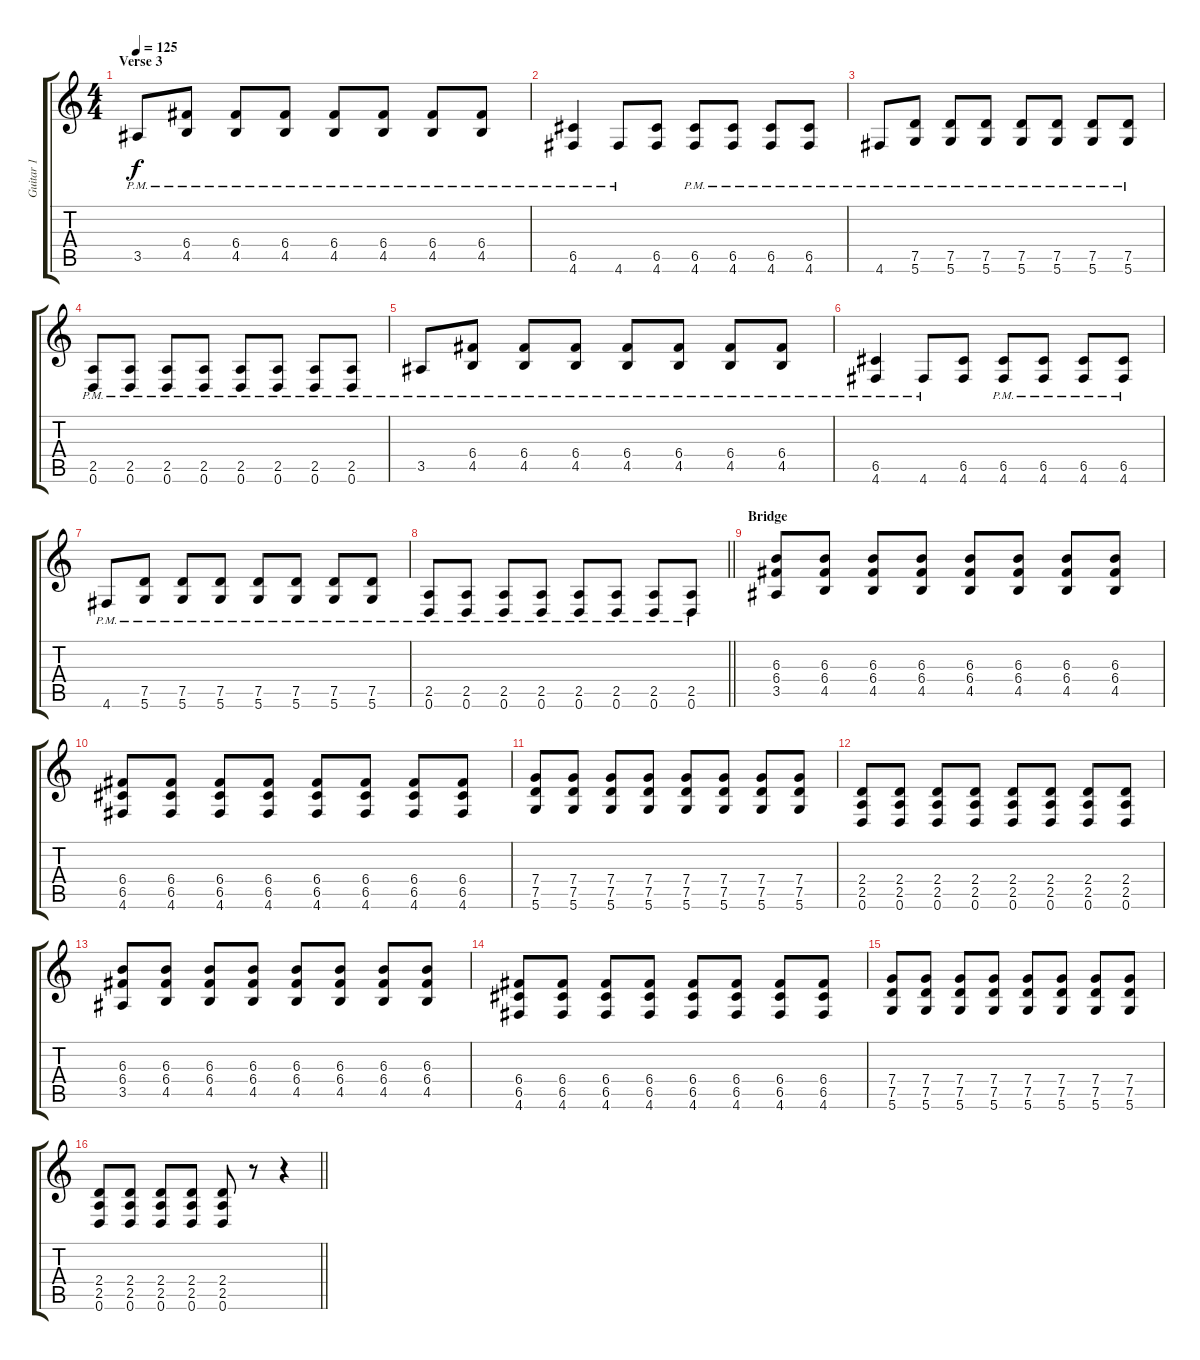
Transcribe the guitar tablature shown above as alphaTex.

\track ("Guitar 1" "Guitar 1") {instrument acousticguitarsteel}
\staff {score tabs}
\tuning (D4 A3 F3 C3 G2 D2) {hide}
\ts (4 4)
\section ("" "Verse 3")
\tempo 125
\clef g2
\ks c
3.5{pm}.8{dy f} (6.4{pm} 4.5{pm}).8 (6.4{pm} 4.5{pm}).8 (6.4{pm} 4.5{pm}).8 (6.4{pm} 4.5{pm}).8 (6.4{pm} 4.5{pm}).8 (6.4{pm} 4.5{pm}).8 (6.4{pm} 4.5{pm}).8 |
(6.5{pm} 4.6{pm}).4 4.6{pm}.8 (6.5 4.6).8 (6.5{pm} 4.6{pm}).8 (6.5{pm} 4.6{pm}).8 (6.5{pm} 4.6{pm}).8 (6.5{pm} 4.6{pm}).8 |
4.6{pm}.8 (7.5{pm} 5.6{pm}).8 (7.5{pm} 5.6{pm}).8 (7.5{pm} 5.6{pm}).8 (7.5{pm} 5.6{pm}).8 (7.5{pm} 5.6{pm}).8 (7.5{pm} 5.6{pm}).8 (7.5{pm} 5.6{pm}).8 |
(2.5{pm} 0.6{pm}).8 (2.5{pm} 0.6{pm}).8 (2.5{pm} 0.6{pm}).8 (2.5{pm} 0.6{pm}).8 (2.5{pm} 0.6{pm}).8 (2.5{pm} 0.6{pm}).8 (2.5{pm} 0.6{pm}).8 (2.5{pm} 0.6{pm}).8 |
3.5{pm}.8 (6.4{pm} 4.5{pm}).8 (6.4{pm} 4.5{pm}).8 (6.4{pm} 4.5{pm}).8 (6.4{pm} 4.5{pm}).8 (6.4{pm} 4.5{pm}).8 (6.4{pm} 4.5{pm}).8 (6.4{pm} 4.5{pm}).8 |
(6.5{pm} 4.6{pm}).4 4.6{pm}.8 (6.5 4.6).8 (6.5{pm} 4.6{pm}).8 (6.5{pm} 4.6{pm}).8 (6.5{pm} 4.6{pm}).8 (6.5{pm} 4.6{pm}).8 |
4.6{pm}.8 (7.5{pm} 5.6{pm}).8 (7.5{pm} 5.6{pm}).8 (7.5{pm} 5.6{pm}).8 (7.5{pm} 5.6{pm}).8 (7.5{pm} 5.6{pm}).8 (7.5{pm} 5.6{pm}).8 (7.5{pm} 5.6{pm}).8 |
\barLineRight lightlight
(2.5{pm} 0.6{pm}).8 (2.5{pm} 0.6{pm}).8 (2.5{pm} 0.6{pm}).8 (2.5{pm} 0.6{pm}).8 (2.5{pm} 0.6{pm}).8 (2.5{pm} 0.6{pm}).8 (2.5{pm} 0.6{pm}).8 (2.5{pm} 0.6{pm}).8 |
\section ("" "Bridge")
(6.3 6.4 3.5).8 (6.3 6.4 4.5).8 (6.3 6.4 4.5).8 (6.3 6.4 4.5).8 (6.3 6.4 4.5).8 (6.3 6.4 4.5).8 (6.3 6.4 4.5).8 (6.3 6.4 4.5).8 |
(6.4 6.5 4.6).8 (6.4 6.5 4.6).8 (6.4 6.5 4.6).8 (6.4 6.5 4.6).8 (6.4 6.5 4.6).8 (6.4 6.5 4.6).8 (6.4 6.5 4.6).8 (6.4 6.5 4.6).8 |
(7.4 7.5 5.6).8 (7.4 7.5 5.6).8 (7.4 7.5 5.6).8 (7.4 7.5 5.6).8 (7.4 7.5 5.6).8 (7.4 7.5 5.6).8 (7.4 7.5 5.6).8 (7.4 7.5 5.6).8 |
(2.4 2.5 0.6).8 (2.4 2.5 0.6).8 (2.4 2.5 0.6).8 (2.4 2.5 0.6).8 (2.4 2.5 0.6).8 (2.4 2.5 0.6).8 (2.4 2.5 0.6).8 (2.4 2.5 0.6).8 |
(6.3 6.4 3.5).8 (6.3 6.4 4.5).8 (6.3 6.4 4.5).8 (6.3 6.4 4.5).8 (6.3 6.4 4.5).8 (6.3 6.4 4.5).8 (6.3 6.4 4.5).8 (6.3 6.4 4.5).8 |
(6.4 6.5 4.6).8 (6.4 6.5 4.6).8 (6.4 6.5 4.6).8 (6.4 6.5 4.6).8 (6.4 6.5 4.6).8 (6.4 6.5 4.6).8 (6.4 6.5 4.6).8 (6.4 6.5 4.6).8 |
(7.4 7.5 5.6).8 (7.4 7.5 5.6).8 (7.4 7.5 5.6).8 (7.4 7.5 5.6).8 (7.4 7.5 5.6).8 (7.4 7.5 5.6).8 (7.4 7.5 5.6).8 (7.4 7.5 5.6).8 |
\barLineRight lightlight
(2.4 2.5 0.6).8 (2.4 2.5 0.6).8 (2.4 2.5 0.6).8 (2.4 2.5 0.6).8 (2.4 2.5 0.6).8 r.8 r.4
